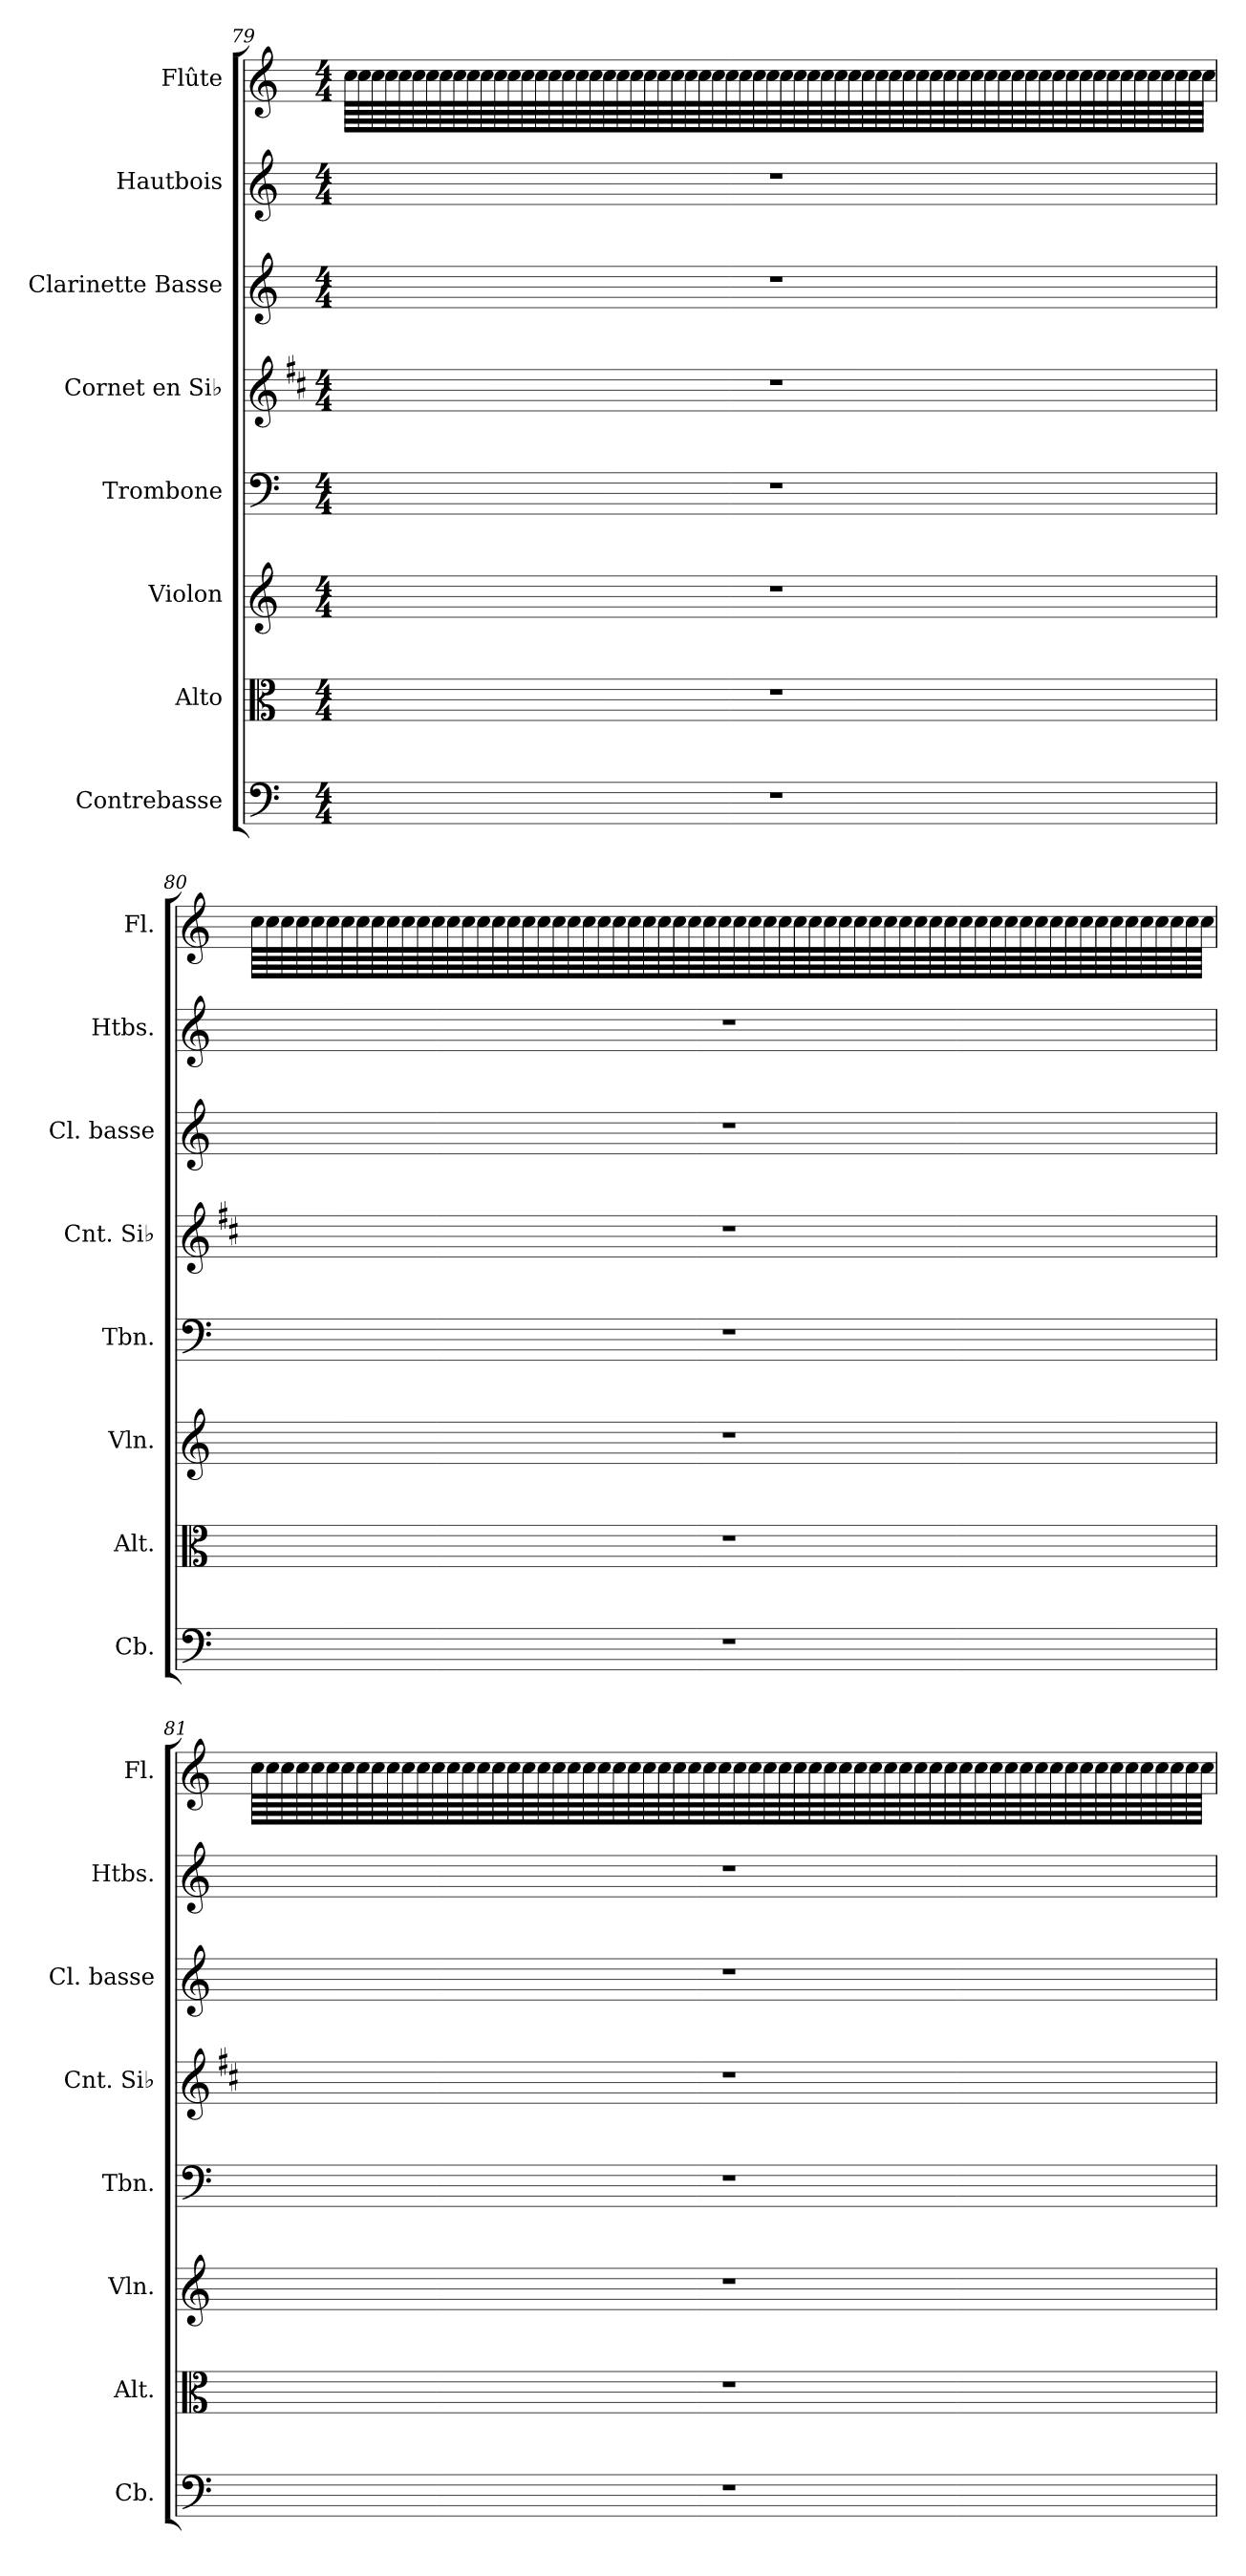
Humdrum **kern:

**kern	**kern	**kern	**kern	**kern	**kern	**kern	**kern
*part8	*part7	*part6	*part5	*part4	*part3	*part2	*part1
*staff8	*staff7	*staff6	*staff5	*staff4	*staff3	*staff2	*staff1
*I"Contrebasse	*I"Alto	*I"Violon	*I"Trombone	*I"Cornet en Si♭	*I"Clarinette Basse	*I"Hautbois	*I"Flûte
*I'Cb.	*I'Alt.	*I'Vln.	*I'Tbn.	*I'Cnt. Si♭	*I'Cl. basse	*I'Htbs.	*I'Fl.
!!LO:PB:g=z
*clefF4	*clefC3	*clefG2	*clefF4	*clefG2	*clefG2	*clefG2	*clefG2
*ITrd7c12	*	*	*	*ITrd1c2	*ITrd8c14	*	*
*k[]	*k[]	*k[]	*k[]	*k[]	*k[]	*k[]	*k[]
*M4/4	*M4/4	*M4/4	*M4/4	*M4/4	*M4/4	*M4/4	*M4/4
=79	=79	=79	=79	=79	=79	=79	=79
1r	1r	1r	1r	1r	1r	1r	64cc\LLLL
.	.	.	.	.	.	.	64cc\
.	.	.	.	.	.	.	64cc\
.	.	.	.	.	.	.	64cc\
.	.	.	.	.	.	.	64cc\
.	.	.	.	.	.	.	64cc\
.	.	.	.	.	.	.	64cc\
.	.	.	.	.	.	.	64cc\
.	.	.	.	.	.	.	64cc\
.	.	.	.	.	.	.	64cc\
.	.	.	.	.	.	.	64cc\
.	.	.	.	.	.	.	64cc\
.	.	.	.	.	.	.	64cc\
.	.	.	.	.	.	.	64cc\
.	.	.	.	.	.	.	64cc\
.	.	.	.	.	.	.	64cc\
.	.	.	.	.	.	.	64cc\
.	.	.	.	.	.	.	64cc\
.	.	.	.	.	.	.	64cc\
.	.	.	.	.	.	.	64cc\
.	.	.	.	.	.	.	64cc\
.	.	.	.	.	.	.	64cc\
.	.	.	.	.	.	.	64cc\
.	.	.	.	.	.	.	64cc\
.	.	.	.	.	.	.	64cc\
.	.	.	.	.	.	.	64cc\
.	.	.	.	.	.	.	64cc\
.	.	.	.	.	.	.	64cc\
.	.	.	.	.	.	.	64cc\
.	.	.	.	.	.	.	64cc\
.	.	.	.	.	.	.	64cc\
.	.	.	.	.	.	.	64cc\
.	.	.	.	.	.	.	64cc\
.	.	.	.	.	.	.	64cc\
.	.	.	.	.	.	.	64cc\
.	.	.	.	.	.	.	64cc\
.	.	.	.	.	.	.	64cc\
.	.	.	.	.	.	.	64cc\
.	.	.	.	.	.	.	64cc\
.	.	.	.	.	.	.	64cc\
.	.	.	.	.	.	.	64cc\
.	.	.	.	.	.	.	64cc\
.	.	.	.	.	.	.	64cc\
.	.	.	.	.	.	.	64cc\
.	.	.	.	.	.	.	64cc\
.	.	.	.	.	.	.	64cc\
.	.	.	.	.	.	.	64cc\
.	.	.	.	.	.	.	64cc\
.	.	.	.	.	.	.	64cc\
.	.	.	.	.	.	.	64cc\
.	.	.	.	.	.	.	64cc\
.	.	.	.	.	.	.	64cc\
.	.	.	.	.	.	.	64cc\
.	.	.	.	.	.	.	64cc\
.	.	.	.	.	.	.	64cc\
.	.	.	.	.	.	.	64cc\
.	.	.	.	.	.	.	64cc\
.	.	.	.	.	.	.	64cc\
.	.	.	.	.	.	.	64cc\
.	.	.	.	.	.	.	64cc\
.	.	.	.	.	.	.	64cc\
.	.	.	.	.	.	.	64cc\
.	.	.	.	.	.	.	64cc\
.	.	.	.	.	.	.	64cc\JJJJ
!!LO:PB:g=z
=80	=80	=80	=80	=80	=80	=80	=80
1r	1r	1r	1r	1r	1r	1r	64cc\LLLL
.	.	.	.	.	.	.	64cc\
.	.	.	.	.	.	.	64cc\
.	.	.	.	.	.	.	64cc\
.	.	.	.	.	.	.	64cc\
.	.	.	.	.	.	.	64cc\
.	.	.	.	.	.	.	64cc\
.	.	.	.	.	.	.	64cc\
.	.	.	.	.	.	.	64cc\
.	.	.	.	.	.	.	64cc\
.	.	.	.	.	.	.	64cc\
.	.	.	.	.	.	.	64cc\
.	.	.	.	.	.	.	64cc\
.	.	.	.	.	.	.	64cc\
.	.	.	.	.	.	.	64cc\
.	.	.	.	.	.	.	64cc\
.	.	.	.	.	.	.	64cc\
.	.	.	.	.	.	.	64cc\
.	.	.	.	.	.	.	64cc\
.	.	.	.	.	.	.	64cc\
.	.	.	.	.	.	.	64cc\
.	.	.	.	.	.	.	64cc\
.	.	.	.	.	.	.	64cc\
.	.	.	.	.	.	.	64cc\
.	.	.	.	.	.	.	64cc\
.	.	.	.	.	.	.	64cc\
.	.	.	.	.	.	.	64cc\
.	.	.	.	.	.	.	64cc\
.	.	.	.	.	.	.	64cc\
.	.	.	.	.	.	.	64cc\
.	.	.	.	.	.	.	64cc\
.	.	.	.	.	.	.	64cc\
.	.	.	.	.	.	.	64cc\
.	.	.	.	.	.	.	64cc\
.	.	.	.	.	.	.	64cc\
.	.	.	.	.	.	.	64cc\
.	.	.	.	.	.	.	64cc\
.	.	.	.	.	.	.	64cc\
.	.	.	.	.	.	.	64cc\
.	.	.	.	.	.	.	64cc\
.	.	.	.	.	.	.	64cc\
.	.	.	.	.	.	.	64cc\
.	.	.	.	.	.	.	64cc\
.	.	.	.	.	.	.	64cc\
.	.	.	.	.	.	.	64cc\
.	.	.	.	.	.	.	64cc\
.	.	.	.	.	.	.	64cc\
.	.	.	.	.	.	.	64cc\
.	.	.	.	.	.	.	64cc\
.	.	.	.	.	.	.	64cc\
.	.	.	.	.	.	.	64cc\
.	.	.	.	.	.	.	64cc\
.	.	.	.	.	.	.	64cc\
.	.	.	.	.	.	.	64cc\
.	.	.	.	.	.	.	64cc\
.	.	.	.	.	.	.	64cc\
.	.	.	.	.	.	.	64cc\
.	.	.	.	.	.	.	64cc\
.	.	.	.	.	.	.	64cc\
.	.	.	.	.	.	.	64cc\
.	.	.	.	.	.	.	64cc\
.	.	.	.	.	.	.	64cc\
.	.	.	.	.	.	.	64cc\
.	.	.	.	.	.	.	64cc\JJJJ
!!LO:PB:g=z
=81	=81	=81	=81	=81	=81	=81	=81
1r	1r	1r	1r	1r	1r	1r	64cc\LLLL
.	.	.	.	.	.	.	64cc\
.	.	.	.	.	.	.	64cc\
.	.	.	.	.	.	.	64cc\
.	.	.	.	.	.	.	64cc\
.	.	.	.	.	.	.	64cc\
.	.	.	.	.	.	.	64cc\
.	.	.	.	.	.	.	64cc\
.	.	.	.	.	.	.	64cc\
.	.	.	.	.	.	.	64cc\
.	.	.	.	.	.	.	64cc\
.	.	.	.	.	.	.	64cc\
.	.	.	.	.	.	.	64cc\
.	.	.	.	.	.	.	64cc\
.	.	.	.	.	.	.	64cc\
.	.	.	.	.	.	.	64cc\
.	.	.	.	.	.	.	64cc\
.	.	.	.	.	.	.	64cc\
.	.	.	.	.	.	.	64cc\
.	.	.	.	.	.	.	64cc\
.	.	.	.	.	.	.	64cc\
.	.	.	.	.	.	.	64cc\
.	.	.	.	.	.	.	64cc\
.	.	.	.	.	.	.	64cc\
.	.	.	.	.	.	.	64cc\
.	.	.	.	.	.	.	64cc\
.	.	.	.	.	.	.	64cc\
.	.	.	.	.	.	.	64cc\
.	.	.	.	.	.	.	64cc\
.	.	.	.	.	.	.	64cc\
.	.	.	.	.	.	.	64cc\
.	.	.	.	.	.	.	64cc\
.	.	.	.	.	.	.	64cc\
.	.	.	.	.	.	.	64cc\
.	.	.	.	.	.	.	64cc\
.	.	.	.	.	.	.	64cc\
.	.	.	.	.	.	.	64cc\
.	.	.	.	.	.	.	64cc\
.	.	.	.	.	.	.	64cc\
.	.	.	.	.	.	.	64cc\
.	.	.	.	.	.	.	64cc\
.	.	.	.	.	.	.	64cc\
.	.	.	.	.	.	.	64cc\
.	.	.	.	.	.	.	64cc\
.	.	.	.	.	.	.	64cc\
.	.	.	.	.	.	.	64cc\
.	.	.	.	.	.	.	64cc\
.	.	.	.	.	.	.	64cc\
.	.	.	.	.	.	.	64cc\
.	.	.	.	.	.	.	64cc\
.	.	.	.	.	.	.	64cc\
.	.	.	.	.	.	.	64cc\
.	.	.	.	.	.	.	64cc\
.	.	.	.	.	.	.	64cc\
.	.	.	.	.	.	.	64cc\
.	.	.	.	.	.	.	64cc\
.	.	.	.	.	.	.	64cc\
.	.	.	.	.	.	.	64cc\
.	.	.	.	.	.	.	64cc\
.	.	.	.	.	.	.	64cc\
.	.	.	.	.	.	.	64cc\
.	.	.	.	.	.	.	64cc\
.	.	.	.	.	.	.	64cc\
.	.	.	.	.	.	.	64cc\JJJJ
=	=	=	=	=	=	=	=
*-	*-	*-	*-	*-	*-	*-	*-
